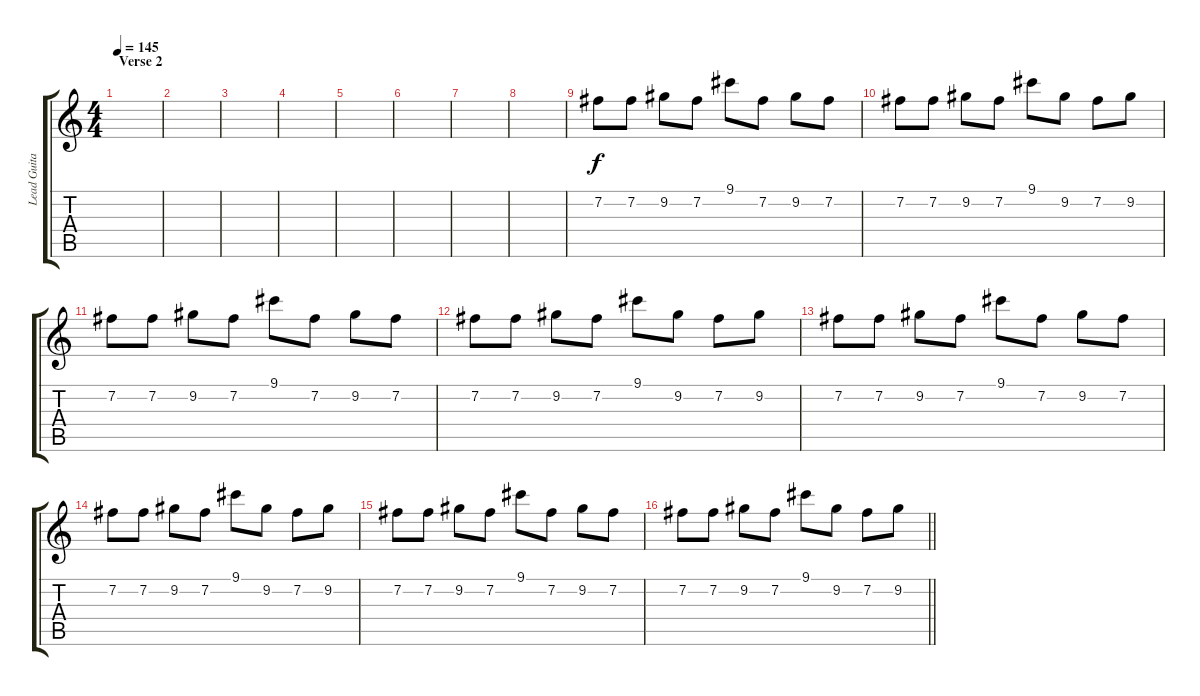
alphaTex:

\track ("Lead Guitar" "Lead Guita") {instrument acousticguitarsteel}
\staff {score tabs}
\tuning (E4 B3 G3 D3 A2 E2) {hide}
\ts (4 4)
\section ("" "Verse 2")
\tempo 145
\clef g2
\ks c
|
|
|
|
|
|
|
|
7.2.8 7.2.8 9.2.8 7.2.8 9.1.8 7.2.8 9.2.8 7.2.8 |
7.2.8 7.2.8 9.2.8 7.2.8 9.1.8 9.2.8 7.2.8 9.2.8 |
7.2.8 7.2.8 9.2.8 7.2.8 9.1.8 7.2.8 9.2.8 7.2.8 |
7.2.8 7.2.8 9.2.8 7.2.8 9.1.8 9.2.8 7.2.8 9.2.8 |
7.2.8 7.2.8 9.2.8 7.2.8 9.1.8 7.2.8 9.2.8 7.2.8 |
7.2.8 7.2.8 9.2.8 7.2.8 9.1.8 9.2.8 7.2.8 9.2.8 |
7.2.8 7.2.8 9.2.8 7.2.8 9.1.8 7.2.8 9.2.8 7.2.8 |
\barLineRight lightlight
7.2.8 7.2.8 9.2.8 7.2.8 9.1.8 9.2.8 7.2.8 9.2.8
